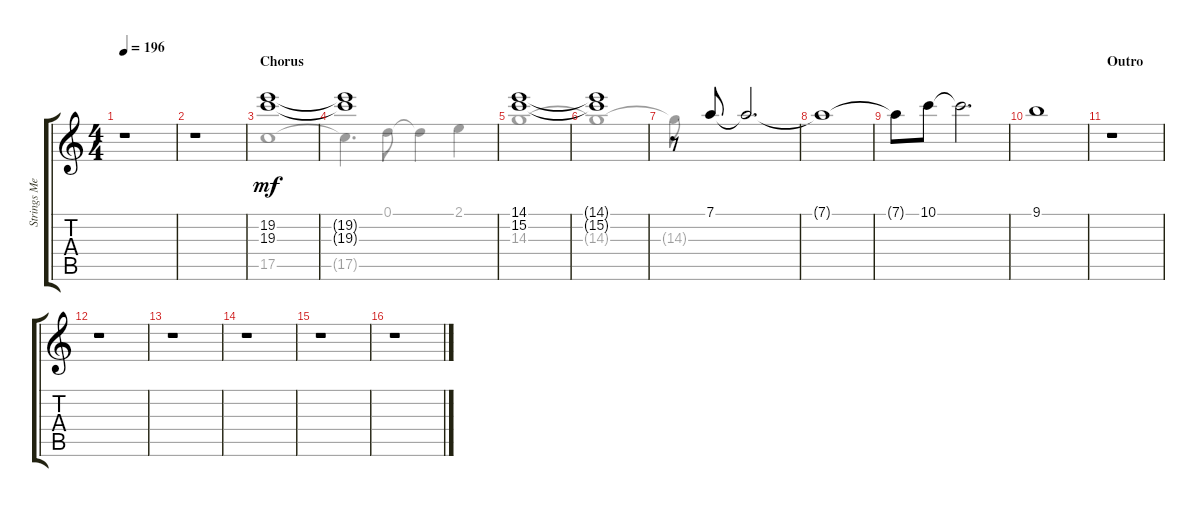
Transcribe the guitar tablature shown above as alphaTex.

\track ("Strings Melody" "Strings Me") {instrument electricguitarclean}
\staff {score tabs}
\tuning (D4 A3 F3 C3 G2 C2) {hide}
\voice
\ts (4 4)
\tempo 196
\clef g2
\ks aminor
r.1{dy mf} |
r.1 |
\section ("" "Chorus")
(19.2 19.3).1 |
(19.2{t} 19.3{t}).1 |
(14.1 15.2).1 |
(14.1{t} 15.2{t}).1 |
r.8 7.1.8 7.1{t}.2{d} |
7.1{t}.1 |
7.1{t}.8 10.1.8 10.1{t}.2{d} |
9.1.1 |
\section ("" "Outro")
r.1 |
r.1 |
r.1 |
r.1 |
r.1 |
r.1
\voice
\clef g2
\ottava regular
\simile none
\ks aminor
|
|
17.5.1 |
17.5{t}.4{d} 0.1.8 0.1{t}.4 2.1.4 |
14.3.1 |
14.3{t}.1 |
14.3{t}.8 |
|
|
|
|
|
|
|
|
